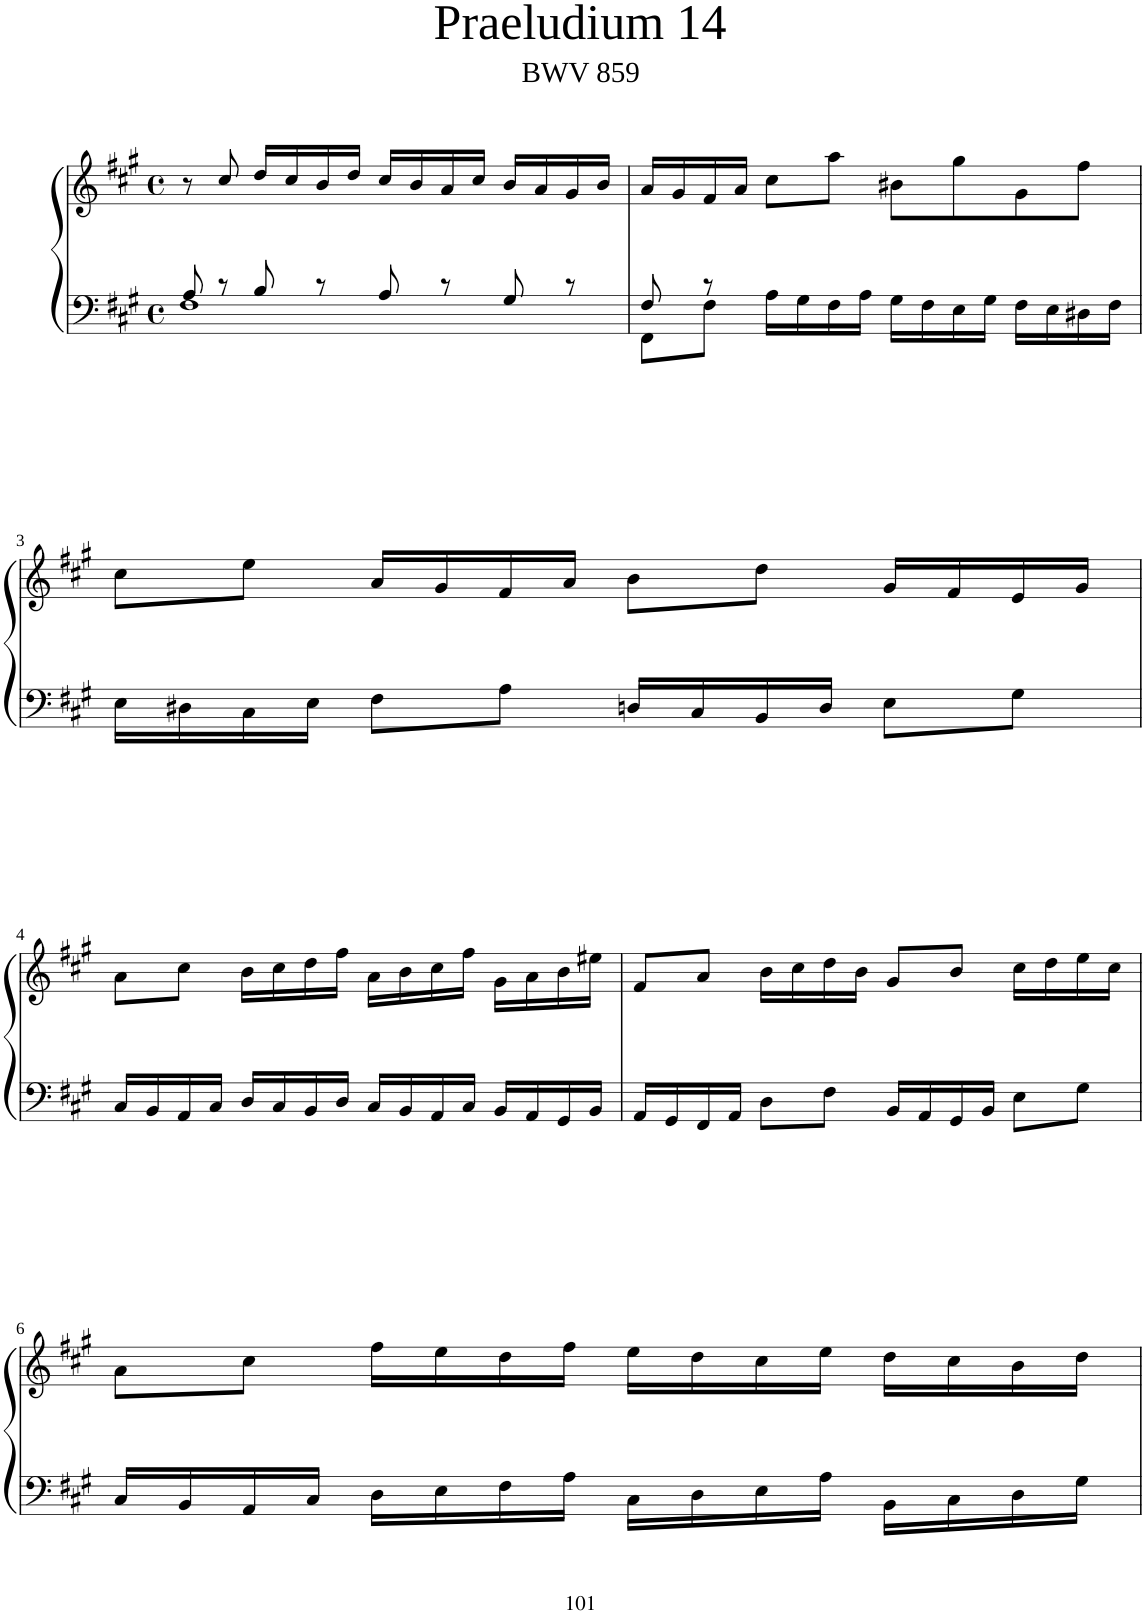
**kern	**kern
*part1	*part1
*staff2	*staff1
*I"Piano	*
*I'Pno	*
*clefF4	*clefG2
*k[f#c#g#]	*k[f#c#g#]
*M4/4	*M4/4
*met(c)	*met(c)
=1	=1
*^	*
8A/	1F#	8r
8r	.	8cc#/
8B/	.	16dd/LL
.	.	16cc#/
8r	.	16b/
.	.	16dd/JJ
8A/	.	16cc#/LL
.	.	16b/
8r	.	16a/
.	.	16cc#/JJ
8G#/	.	16b/LL
.	.	16a/
8r	.	16g#/
.	.	16b/JJ
=2	=2	=2
8F#/	8FF#\L	16a/LL
.	.	16g#/
8r	8F#\J	16f#/
.	.	16a/JJ
16A\LL	2.ryy	8cc#\L
16G#\	.	.
16F#\	.	8aa\J
16A\JJ	.	.
16G#\LL	.	8b#X\L
16F#\	.	.
16E\	.	8gg#\
16G#\JJ	.	.
16F#\LL	.	8g#\
16E\	.	.
16D#X\	.	8ff#\J
16F#\JJ	.	.
*v	*v	*
!!LO:LB:g=z
=3	=3
16E\LL	8cc#\L
16D#X\	.
16C#\	8ee\J
16E\JJ	.
8F#\L	16a/LL
.	16g#/
8A\J	16f#/
.	16a/JJ
16Dn/LL	8b\L
16C#/	.
16BB/	8dd\J
16D/JJ	.
8E\L	16g#/LL
.	16f#/
8G#\J	16e/
.	16g#/JJ
!!LO:LB:g=z
=4	=4
16C#/LL	8a\L
16BB/	.
16AA/	8cc#\J
16C#/JJ	.
16D/LL	16b\LL
16C#/	16cc#\
16BB/	16dd\
16D/JJ	16ff#\JJ
16C#/LL	16a\LL
16BB/	16b\
16AA/	16cc#\
16C#/JJ	16ff#\JJ
16BB/LL	16g#\LL
16AA/	16a\
16GG#/	16b\
16BB/JJ	16ee#X\JJ
=5	=5
16AA/LL	8f#/L
16GG#/	.
16FF#/	8a/J
16AA/JJ	.
8D\L	16b\LL
.	16cc#\
8F#\J	16dd\
.	16b\JJ
16BB/LL	8g#/L
16AA/	.
16GG#/	8b/J
16BB/JJ	.
8E\L	16cc#\LL
.	16dd\
8G#\J	16ee\
.	16cc#\JJ
!!LO:LB:g=z
=6	=6
16C#/LL	8a\L
16BB/	.
16AA/	8cc#\J
16C#/JJ	.
16D\LL	16ff#\LL
16E\	16ee\
16F#\	16dd\
16A\JJ	16ff#\JJ
16C#\LL	16ee\LL
16D\	16dd\
16E\	16cc#\
16A\JJ	16ee\JJ
16BB\LL	16dd\LL
16C#\	16cc#\
16D\	16b\
16G#\JJ	16dd\JJ
=	=
*-	*-
